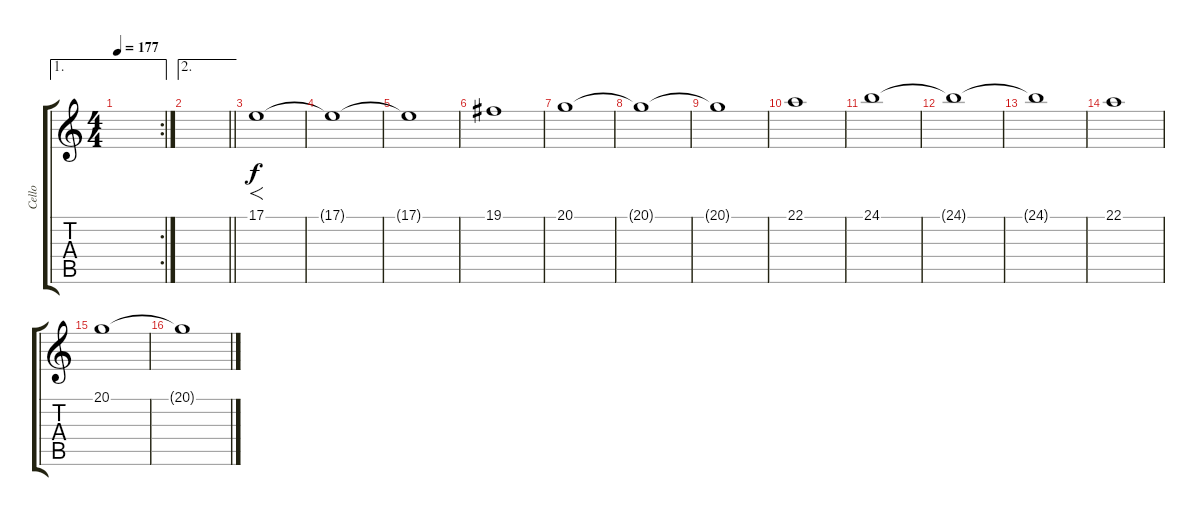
\track ("Cello" "Cello") {instrument cello}
\staff {score tabs}
\tuning (B3 Gb3 D3 A2 E2 B1) {hide}
\ae 1
\rc 2
\ts (4 4)
\tempo 177
\clef g2
\ks c
|
\ae 2
\barLineRight lightlight
|
\section ("" "")
17.1.1{f} |
17.1{t}.1 |
17.1{t}.1 |
19.1.1 |
20.1.1 |
20.1{t}.1 |
20.1{t}.1 |
22.1.1 |
24.1.1 |
24.1{t}.1 |
24.1{t}.1 |
22.1.1 |
20.1.1 |
20.1{t}.1
